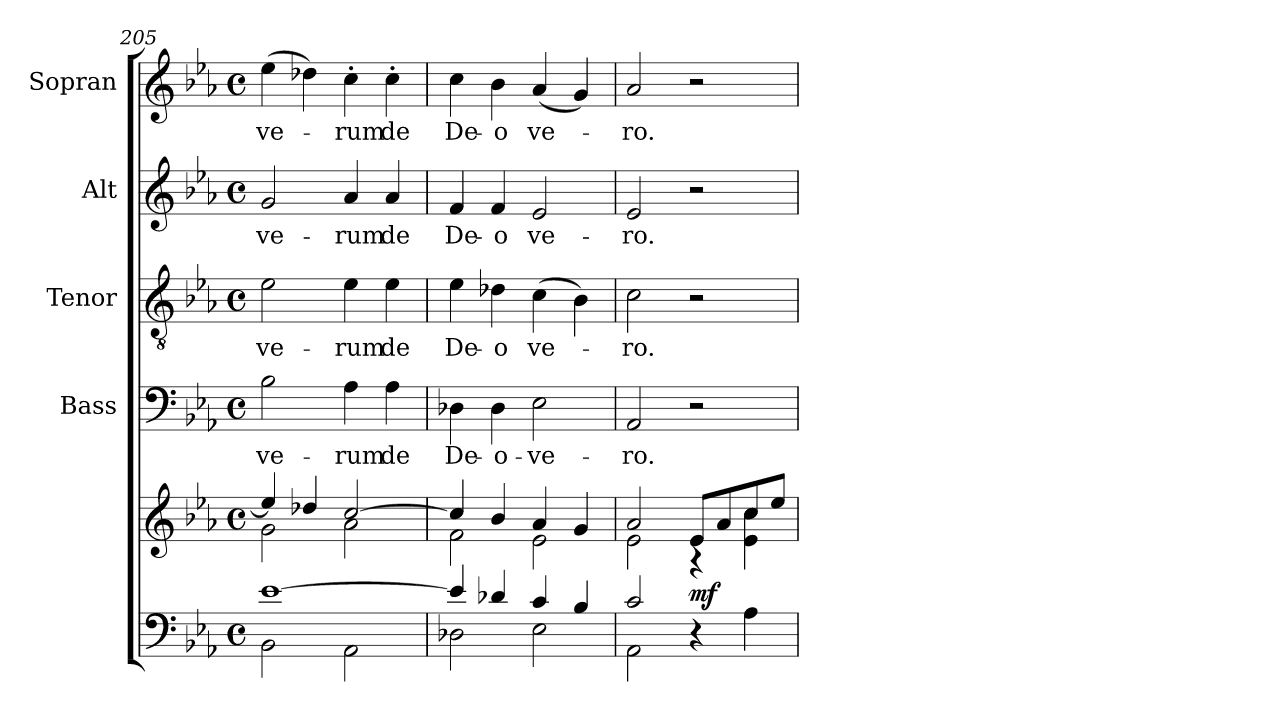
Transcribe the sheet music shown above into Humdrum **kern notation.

**kern	**kern	**dynam	**kern	**text	**kern	**text	**kern	**text	**kern	**text
*part5	*part5	*part5	*part4	*part4	*part3	*part3	*part2	*part2	*part1	*part1
*staff6	*staff5	*staff5/6	*staff4	*staff4	*staff3	*staff3	*staff2	*staff2	*staff1	*staff1
*	*	*	*I"Bass	*	*I"Tenor	*	*I"Alt	*	*I"Sopran	*
*	*	*	*I'B.	*	*I'T.	*	*I'A.	*	*I'S.	*
*clefF4	*clefG2	*	*clefF4	*	*clefGv2	*	*clefG2	*	*clefG2	*
*k[b-e-a-]	*k[b-e-a-]	*	*k[b-e-a-]	*	*k[b-e-a-]	*	*k[b-e-a-]	*	*k[b-e-a-]	*
*E-:	*E-:	*	*E-:	*	*E-:	*	*E-:	*	*E-:	*
*M4/4	*M4/4	*	*M4/4	*	*M4/4	*	*M4/4	*	*M4/4	*
*met(c)	*met(c)	*	*met(c)	*	*met(c)	*	*met(c)	*	*met(c)	*
=205	=205	=205	=205	=205	=205	=205	=205	=205	=205	=205
*^	*^	*	*	*	*	*	*	*	*	*
!	!	!	!	!	!	!LO:LY:b	!	!LO:LY:b	!	!LO:LY:b	!	!LO:LY:b
[>1e-	2BB-\	4ee-/]	2g\	.	2B-\	ve-	2e-\	ve-	2g/	ve-	(>4ee-\	ve-
.	.	4dd-X/	.	.	.	.	.	.	.	.	4dd-X\)	.
!	!	!	!	!	!	!LO:LY:b	!	!LO:LY:b	!	!LO:LY:b	!	!LO:LY:b
.	2AA-\	[>2cc/	2a-\	.	4A-\	-rum	4e-\	-rum	4a-/	-rum	4cc'>\	-rum
!	!	!	!	!	!	!LO:LY:b	!	!LO:LY:b	!	!LO:LY:b	!	!LO:LY:b
.	.	.	.	.	4A-\	de	4e-\	de	4a-/	de	4cc'>\	de
=206	=206	=206	=206	=206	=206	=206	=206	=206	=206	=206	=206	=206
!	!	!	!	!	!	!LO:LY:b	!	!LO:LY:b	!	!LO:LY:b	!	!LO:LY:b
4e-/]	2D-X\	4cc/]	2f\	.	4D-X\	De-	4e-\	De-	4f/	De-	4cc\	De-
!	!	!	!	!	!	!LO:LY:b	!	!LO:LY:b	!	!LO:LY:b	!	!LO:LY:b
4d-X/	.	4b-/	.	.	4D-\	-o-	4d-X\	-o	4f/	-o	4b-\	-o
!	!	!	!	!	!	!LO:LY:b	!	!LO:LY:b	!	!LO:LY:b	!	!LO:LY:b
4c/	2E-\	4a-/	2e-\	.	2E-\	-ve-	(>4c\	ve-	2e-/	ve-	(<4a-/	ve-
4B-/	.	4g/	.	.	.	.	4B-\)	.	.	.	4g/)	.
!!LO:LB:g=z
=207	=207	=207	=207	=207	=207	=207	=207	=207	=207	=207	=207	=207
!	!	!	!	!	!	!LO:LY:b	!	!LO:LY:b	!	!LO:LY:b	!	!LO:LY:b
2c/	2AA-\	2a-/	2e-\	.	2AA-/	-ro.	2c\	-ro.	2e-/	-ro.	2a-/	-ro.
!	!	!	!	!LO:DY:b	!	!	!	!	!	!	!	!
2ryy	4r	8e-/L	4rG	mf	2r	.	2r	.	2r	.	2r	.
.	.	8a-/	.	.	.	.	.	.	.	.	.	.
.	4A-\	8cc/	4e-\ 4cc\	.	.	.	.	.	.	.	.	.
.	.	8ee-/J	.	.	.	.	.	.	.	.	.	.
*v	*v	*	*	*	*	*	*	*	*	*	*	*
*	*v	*v	*	*	*	*	*	*	*	*	*
=	=	=	=	=	=	=	=	=	=	=
*-	*-	*-	*-	*-	*-	*-	*-	*-	*-	*-
